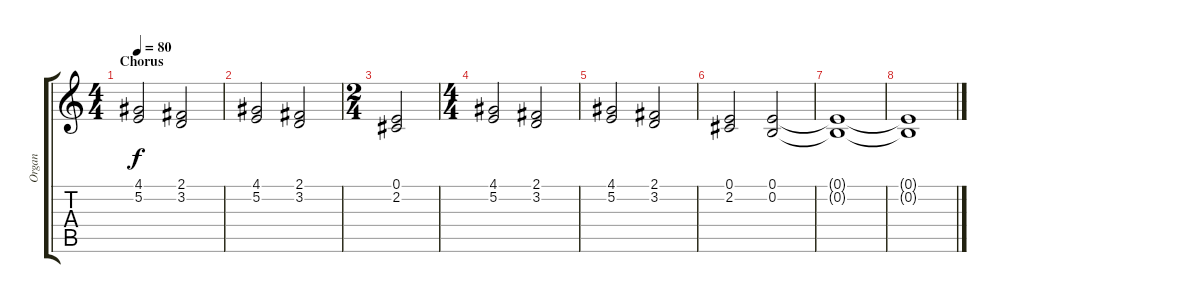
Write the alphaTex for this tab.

\track ("Organ" "Organ") {instrument percussiveorgan}
\staff {score tabs}
\tuning (E4 B3 G3 D3 A2 E2) {hide}
\ts (4 4)
\section ("" "Chorus")
\tempo 80
\clef g2
\ks c
(4.1 5.2).2{dy f} (2.1 3.2).2 |
(4.1 5.2).2 (2.1 3.2).2 |
\ts (2 4)
(0.1 2.2).2 |
\ts (4 4)
(4.1 5.2).2 (2.1 3.2).2 |
(4.1 5.2).2 (2.1 3.2).2 |
(0.1 2.2).2 (0.1 0.2).2 |
(0.1{t} 0.2{t}).1 |
(0.1{t} 0.2{t}).1
